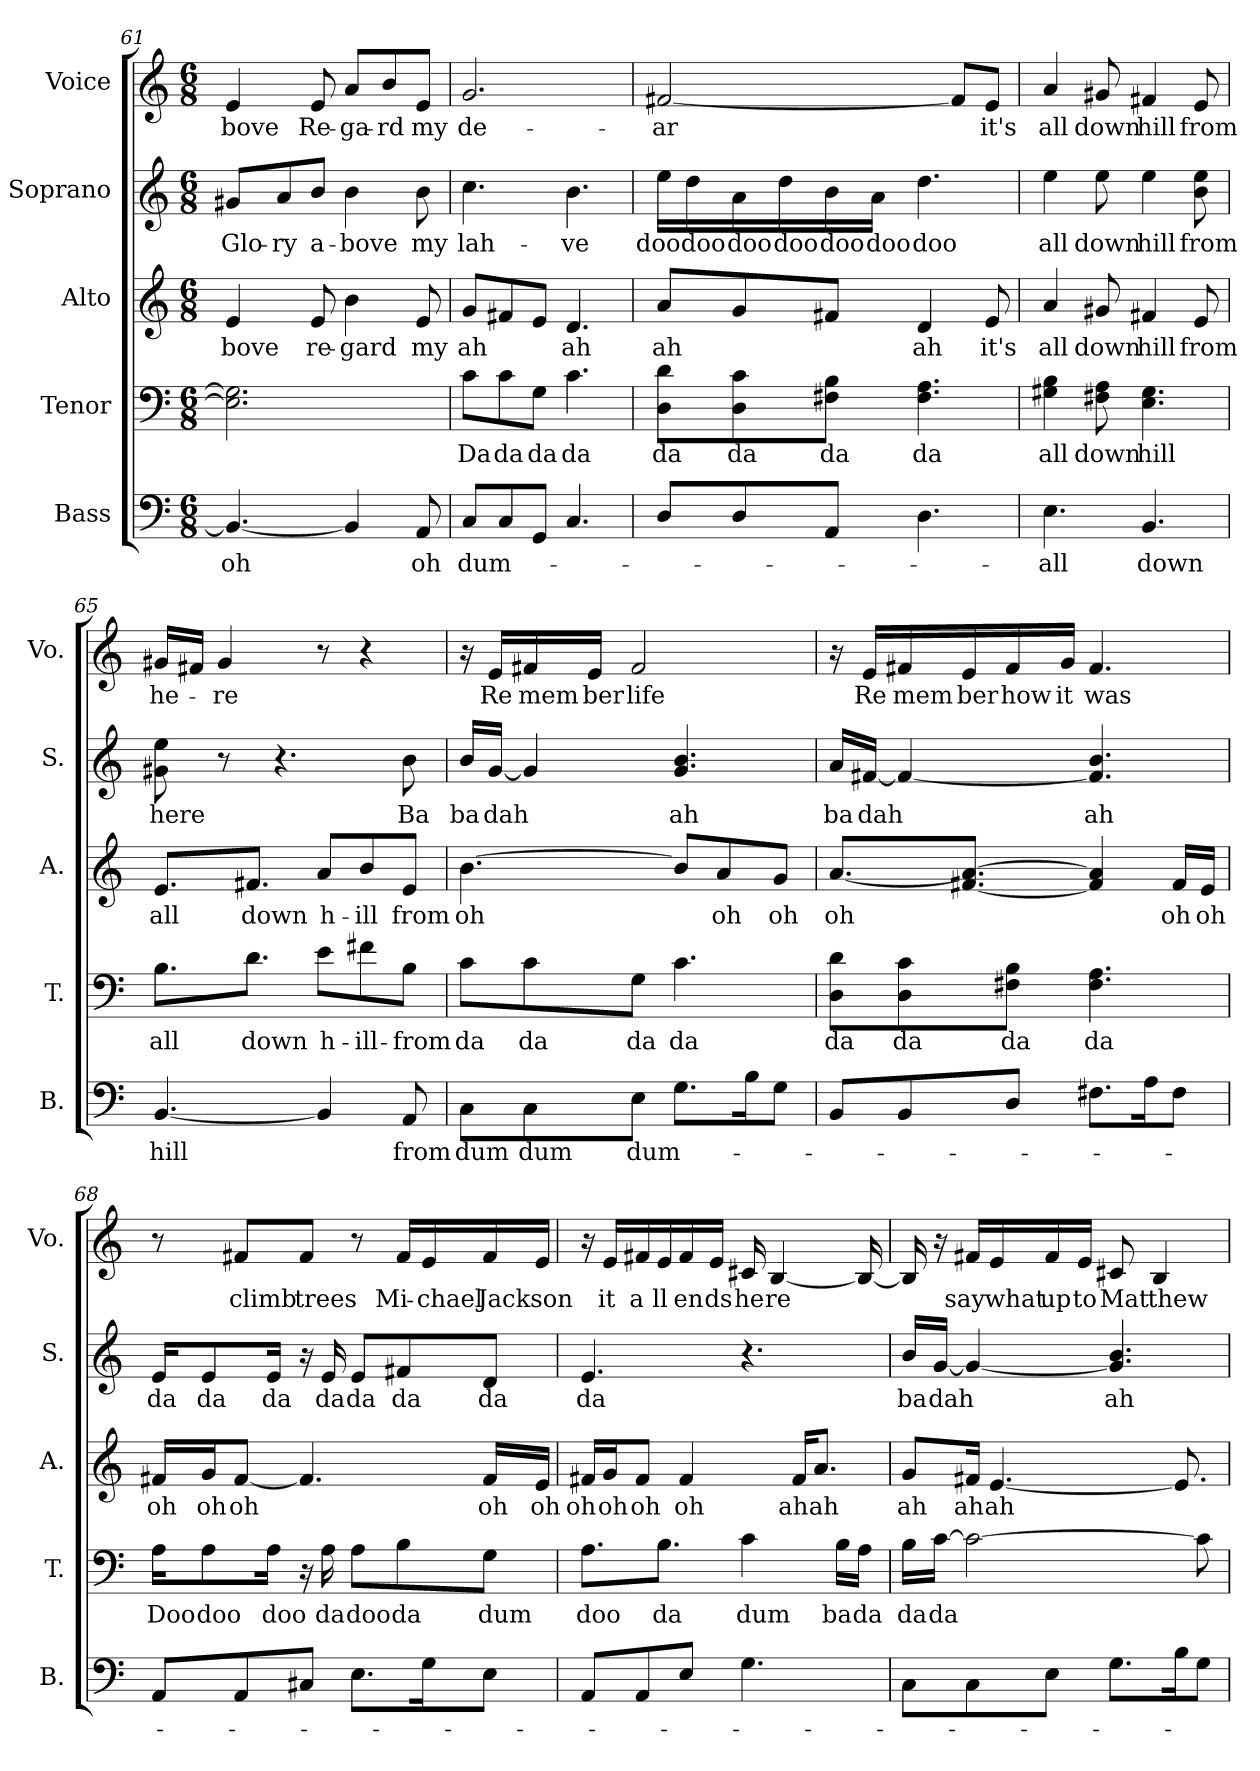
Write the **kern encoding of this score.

**kern	**text	**kern	**text	**kern	**text	**kern	**text	**kern	**text
*part5	*part5	*part4	*part4	*part3	*part3	*part2	*part2	*part1	*part1
*staff5	*staff5	*staff4	*staff4	*staff3	*staff3	*staff2	*staff2	*staff1	*staff1
*I"Bass	*	*I"Tenor	*	*I"Alto	*	*I"Soprano	*	*I"Voice	*
*I'B.	*	*I'T.	*	*I'A.	*	*I'S.	*	*I'Vo.	*
*clefF4	*	*clefF4	*	*clefG2	*	*clefG2	*	*clefG2	*
*k[]	*	*k[]	*	*k[]	*	*k[]	*	*k[]	*
*M6/8	*	*M6/8	*	*M6/8	*	*M6/8	*	*M6/8	*
=61	=61	=61	=61	=61	=61	=61	=61	=61	=61
4.BB/_	oh	2.E\] 2.G#\]	.	4e/	-bove	8g#X/L	Glo-	4e/	-bove
.	.	.	.	.	.	8a/	-ry	.	.
.	.	.	.	8e/	re-	8b/J	a-	8e/	Re-
4BB/]	.	.	.	4b\	-gard	4b\	-bove	8a/L	-ga-
.	.	.	.	.	.	.	.	8b/	-rd
8AA/	oh	.	.	8e/	my	8b\	my	8e/J	my
=62	=62	=62	=62	=62	=62	=62	=62	=62	=62
8C/L	dum-	8c\L	Da	8g/L	ah	4.cc\	lah-	2.g/	de-
8C/	.	8c\	da	8f#X/	.	.	.	.	.
8GG/J	.	8G\J	da	8e/J	.	.	.	.	.
4.C/	.	4.c\	da	4.d/	ah	4.b\	-ve	.	.
=63	=63	=63	=63	=63	=63	=63	=63	=63	=63
8D/L	.	8D\ 8d\L	da	8a/L	ah	16ee\LL	doo	[2f#X/	-ar
.	.	.	.	.	.	16dd\	doo	.	.
8D/	.	8D\ 8c\	da	8g/	.	16a\	doo	.	.
.	.	.	.	.	.	16dd\	doo	.	.
8AA/J	.	8F#X\ 8B\J	da	8f#X/J	.	16b\	doo	.	.
.	.	.	.	.	.	16a\JJ	doo	.	.
4.D\	.	4.F#\ 4.A\	da	4d/	ah	4.dd\	doo	.	.
.	.	.	.	.	.	.	.	8f#/L]	.
.	.	.	.	8e/	it's	.	.	8e/J	it's
!!LO:PB:g=z
=64	=64	=64	=64	=64	=64	=64	=64	=64	=64
4.E\	all	4G#X\ 4B\	all	4a/	all	4ee\	all	4a/	all
.	.	8F#X\ 8A\	down	8g#X/	down	8ee\	down	8g#X/	down
4.BB/	down	4.E\ 4.G#\	hill	4f#X/	hill	4ee\	hill	4f#X/	hill
.	.	.	.	8e/	from	8b\ 8ee\	from	8e/	from
=65	=65	=65	=65	=65	=65	=65	=65	=65	=65
[4.BB/	hill	8.B\L	all	8.e/L	all	8g#X\ 8ee\	here	16g#X/LL	he-
.	.	.	.	.	.	.	.	16f#X/JJ	.
.	.	.	.	.	.	8r	.	4g#/	-re
.	.	8.d\J	down	8.f#X/J	down	.	.	.	.
.	.	.	.	.	.	4.r	.	.	.
4BB/]	.	8e\L	h-	8a/L	h-	.	.	8r	.
.	.	8f#X\	-ill-	8b/	-ill	.	.	4r	.
8AA/	from	8B\J	-from	8e/J	from	8b\	Ba	.	.
=66	=66	=66	=66	=66	=66	=66	=66	=66	=66
8C\L	dum	8c\L	da	[4.b\	oh	16b/LL	ba	16r	.
.	.	.	.	.	.	[16g/JJ	dah	16e/LL	Re
8C\	dum	8c\	da	.	.	4g/]	.	16f#X/	mem
.	.	.	.	.	.	.	.	16e/JJ	ber
8E\J	dum-	8G\J	da	.	.	.	.	2f#/	life
8.G\L	.	4.c\	da	8b/L]	.	4.g/ 4.b/	ah	.	.
.	.	.	.	8a/	oh	.	.	.	.
16B\K	.	.	.	.	.	.	.	.	.
8G\J	.	.	.	8g/J	oh	.	.	.	.
!!LO:LB:g=z
=67	=67	=67	=67	=67	=67	=67	=67	=67	=67
8BB/L	.	8D\ 8d\L	da	[8.a/L	oh	16a/LL	ba	16r	.
.	.	.	.	.	.	[16f#X/JJ	dah	16e/LL	Re
8BB/	.	8D\ 8c\	da	.	.	4f#/_	.	16f#X/	mem
.	.	.	.	[8.f#X/ 8.a/_J	.	.	.	16e/	ber
8D/J	.	8F#X\ 8B\J	da	.	.	.	.	16f#/	how
.	.	.	.	.	.	.	.	16g/JJ	it
8.F#X\L	.	4.F#\ 4.A\	da	4f#/] 4a/]	.	4.f#/] 4.b/	ah	4.f#/	was
16A\K	.	.	.	.	.	.	.	.	.
8F#\J	.	.	.	16f#/LL	oh	.	.	.	.
.	.	.	.	16e/JJ	oh	.	.	.	.
=68	=68	=68	=68	=68	=68	=68	=68	=68	=68
8AA/L	.	16A\KL	Doo	16f#X/LL	oh	16e/KL	da	8r	.
.	.	8A\	doo	16g/J	oh	8e/	da	.	.
8AA/	.	.	.	[8f#/J	oh	.	.	8f#X/L	climb
.	.	16A\Jk	doo	.	.	16e/Jk	da	.	.
8C#X/J	.	16r	.	4.f#/]	.	16r	.	8f#/J	trees
.	.	16A\	da	.	.	16e/	da	.	.
8.E\L	.	8A\L	doo	.	.	8e/L	da	8r	.
.	.	8B\	da	.	.	8f#X/	da	16f#/LL	Mi-
16G\K	.	.	.	.	.	.	.	16e/	-chael
8E\J	.	8G\J	dum	16f#/LL	oh	8d/J	da	16f#/	Jack
.	.	.	.	16e/JJ	oh	.	.	16e/JJ	son
!!LO:PB:g=z
=69	=69	=69	=69	=69	=69	=69	=69	=69	=69
8AA/L	.	8.A\L	doo	16f#X/LL	oh	4.e/	da	16r	.
.	.	.	.	16g/J	oh	.	.	16e/LL	it
8AA/	.	.	.	8f#/J	oh	.	.	16f#X/	a
.	.	8.B\J	da	.	.	.	.	16e/	ll
8E/J	.	.	.	4f#/	oh	.	.	16f#/	en
.	.	.	.	.	.	.	.	16e/JJ	ds
4.G\	.	4c\	dum	.	.	4.r	.	16c#X/	he
.	.	.	.	.	.	.	.	[4B/	re
.	.	.	.	16f#/KL	ah	.	.	.	.
.	.	.	.	8.a/J	ah	.	.	.	.
.	.	16B\LL	ba	.	.	.	.	.	.
.	.	16A\JJ	da	.	.	.	.	16B/_	.
=70	=70	=70	=70	=70	=70	=70	=70	=70	=70
8C\L	.	16B\LL	da	8g/L	ah	16b/LL	ba	16B/]	.
.	.	[16c\JJ	da	.	.	[16g/JJ	dah	16r	.
8C\	.	2c\_	.	16f#X/Jk	ah	4g/_	.	16f#X/LL	say
.	.	.	.	[4.e/	ah	.	.	16e/	what
8E\J	.	.	.	.	.	.	.	16f#/	up
.	.	.	.	.	.	.	.	16e/JJ	to
8.G\L	.	.	.	.	.	4.g/] 4.b/	ah	8c#X/	Mat
.	.	.	.	.	.	.	.	4B/	thew
16B\K	.	.	.	8.e/]	.	.	.	.	.
8G\J	.	8c\]	.	.	.	.	.	.	.
=	=	=	=	=	=	=	=	=	=
*-	*-	*-	*-	*-	*-	*-	*-	*-	*-
